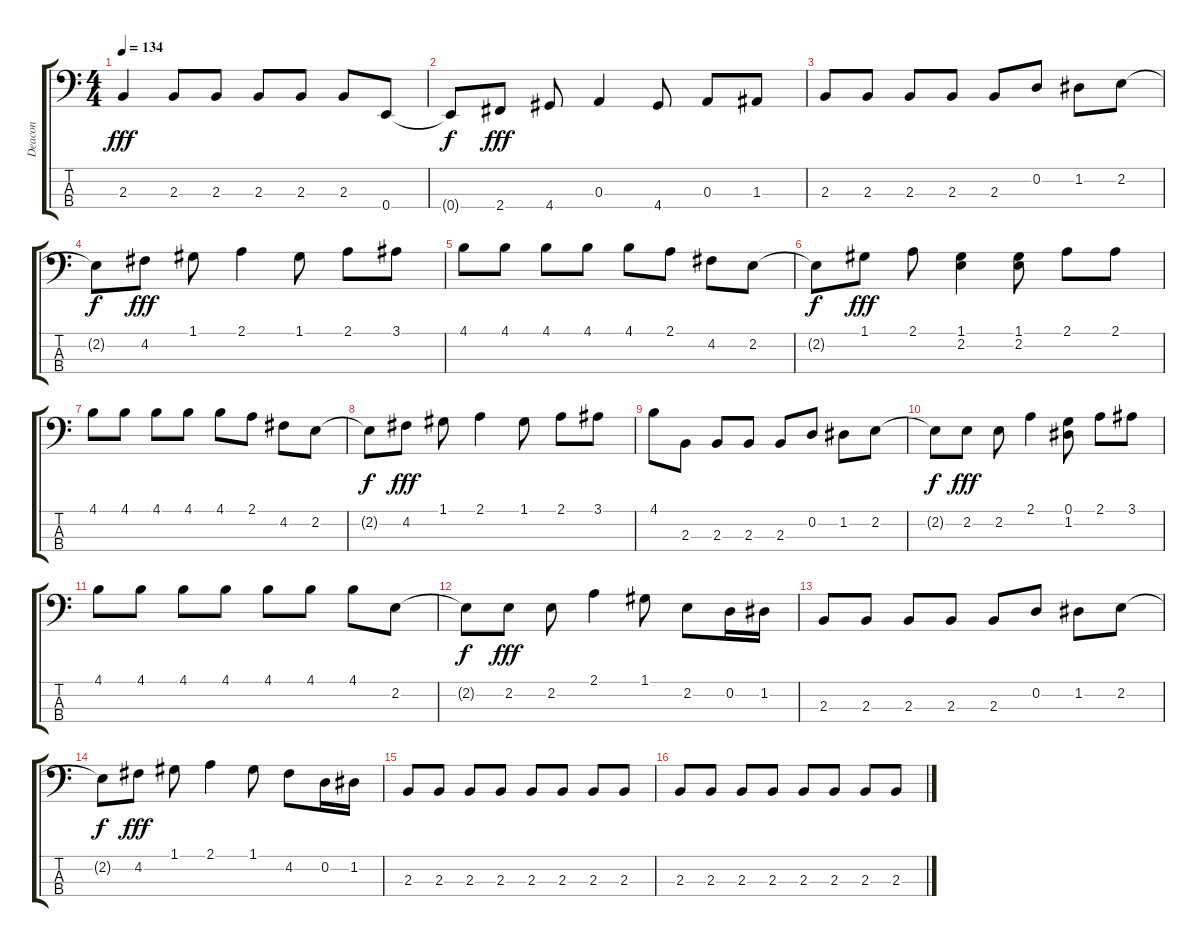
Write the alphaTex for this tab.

\track ("Deacon" "Deacon") {instrument electricbassfinger}
\staff {score tabs}
\tuning (G2 D2 A1 E1) {hide}
\ts (4 4)
\tempo 134
\clef f4
\ks c
2.3.4{dy fff} 2.3.8 2.3.8 2.3.8 2.3.8 2.3.8 0.4.8 |
0.4{t}.8{dy f} 2.4.8{dy fff} 4.4.8 0.3.4 4.4.8 0.3.8 1.3.8 |
2.3.8 2.3.8 2.3.8 2.3.8 2.3.8 0.2.8 1.2.8 2.2.8 |
2.2{t}.8{dy f} 4.2.8{dy fff} 1.1.8 2.1.4 1.1.8 2.1.8 3.1.8 |
4.1.8 4.1.8 4.1.8 4.1.8 4.1.8 2.1.8 4.2.8 2.2.8 |
2.2{t}.8{dy f} 1.1.8{dy fff} 2.1.8 (1.1 2.2).4 (1.1 2.2).8 2.1.8 2.1.8 |
4.1.8 4.1.8 4.1.8 4.1.8 4.1.8 2.1.8 4.2.8 2.2.8 |
2.2{t}.8{dy f} 4.2.8{dy fff} 1.1.8 2.1.4 1.1.8 2.1.8 3.1.8 |
4.1.8 2.3.8 2.3.8 2.3.8 2.3.8 0.2.8 1.2.8 2.2.8 |
2.2{t}.8{dy f} 2.2.8{dy fff} 2.2.8 2.1.4 (0.1 1.2).8 2.1.8 3.1.8 |
4.1.8 4.1.8 4.1.8 4.1.8 4.1.8 4.1.8 4.1.8 2.2.8 |
2.2{t}.8{dy f} 2.2.8{dy fff} 2.2.8 2.1.4 1.1.8 2.2.8 0.2.16 1.2.16 |
2.3.8 2.3.8 2.3.8 2.3.8 2.3.8 0.2.8 1.2.8 2.2.8 |
2.2{t}.8{dy f} 4.2.8{dy fff} 1.1.8 2.1.4 1.1.8 4.2.8 0.2.16 1.2.16 |
2.3.8 2.3.8 2.3.8 2.3.8 2.3.8 2.3.8 2.3.8 2.3.8 |
2.3.8 2.3.8 2.3.8 2.3.8 2.3.8 2.3.8 2.3.8 2.3.8
